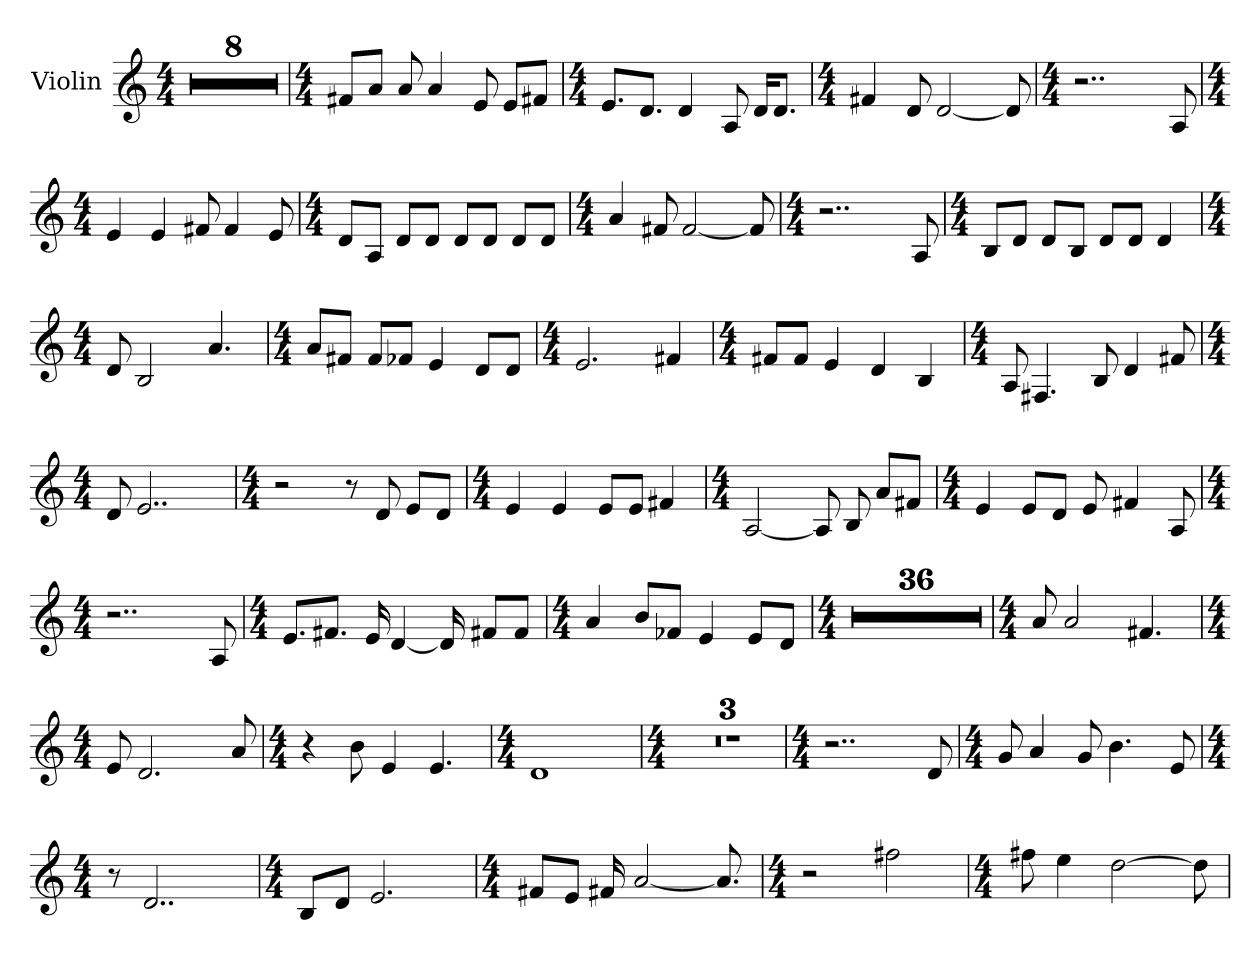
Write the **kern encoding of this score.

**kern
*part1
*staff1
*I"Violin
*I'Vln
*M4/4
=
1r
=
*M4/4
1r
=
*M4/4
1r
=
*M4/4
1r
=
*M4/4
1r
=
*M4/4
1r
=
*M4/4
1r
=
*M4/4
1r
=
*M4/4
8f#XL
8aJ
8a
4a
8e
8eL
8f#XJ
=
*M4/4
8.eL
8.dJ
4d
8A
16dKL
8.dJ
=
*M4/4
4f#X
8d
[2d
8d]
=
*M4/4
2..r
8A
=
*M4/4
4e
4e
8f#X
4f#
8e
=
*M4/4
8dL
8AJ
8dL
8dJ
8dL
8dJ
8dL
8dJ
=
*M4/4
4a
8f#X
[2f#
8f#]
=
*M4/4
2..r
8A
=
*M4/4
8BL
8dJ
8dL
8BJ
8dL
8dJ
4d
=
*M4/4
8d
2B
4.a
=
*M4/4
8aL
8f#XJ
8f#L
8f-XJ
4e
8dL
8dJ
=
*M4/4
2.e
4f#X
=
*M4/4
8f#XL
8f#J
4e
4d
4B
=
*M4/4
8A
4.F#X
8B
4d
8f#X
=
*M4/4
8d
2..e
=
*M4/4
2r
8r
8d
8eL
8dJ
=
*M4/4
4e
4e
8eL
8eJ
4f#X
=
*M4/4
[2A
8A]
8B
8aL
8f#XJ
=
*M4/4
4e
8eL
8dJ
8e
4f#X
8A
=
*M4/4
2..r
8A
=
*M4/4
8.eL
8.f#XJ
16e
[4d
16d]
8f#XL
8f#J
=
*M4/4
4a
8bL
8f-XJ
4e
8eL
8dJ
=
*M4/4
1r
=
*M4/4
1r
=
*M4/4
1r
=
*M4/4
1r
=
*M4/4
1r
=
*M4/4
1r
=
*M4/4
1r
=
*M4/4
1r
=
*M4/4
1r
=
*M4/4
1r
=
*M4/4
1r
=
*M4/4
1r
=
*M4/4
1r
=
*M4/4
1r
=
*M4/4
1r
=
*M4/4
1r
=
*M4/4
1r
=
*M4/4
1r
=
*M4/4
1r
=
*M4/4
1r
=
*M4/4
1r
=
*M4/4
1r
=
*M4/4
1r
=
*M4/4
1r
=
*M4/4
1r
=
*M4/4
1r
=
*M4/4
1r
=
*M4/4
1r
=
*M4/4
1r
=
*M4/4
1r
=
*M4/4
1r
=
*M4/4
1r
=
*M4/4
1r
=
*M4/4
1r
=
*M4/4
1r
=
*M4/4
1r
=
*M4/4
8a
2a
4.f#X
=
*M4/4
8e
2.d
8a
=
*M4/4
4r
8b
4e
4.e
=
*M4/4
1d
=
*M4/4
1r
=
*M4/4
1r
=
*M4/4
1r
=
*M4/4
2..r
8d
=
*M4/4
8g
4a
8g
4.b
8e
=
*M4/4
8r
2..d
=
*M4/4
8BL
8dJ
2.e
=
*M4/4
8f#XL
8eJ
16f#X
[2a
8.a]
=
*M4/4
2r
2ff#X
=
*M4/4
8ff#X
4ee
[2dd
8dd]
=
*-
